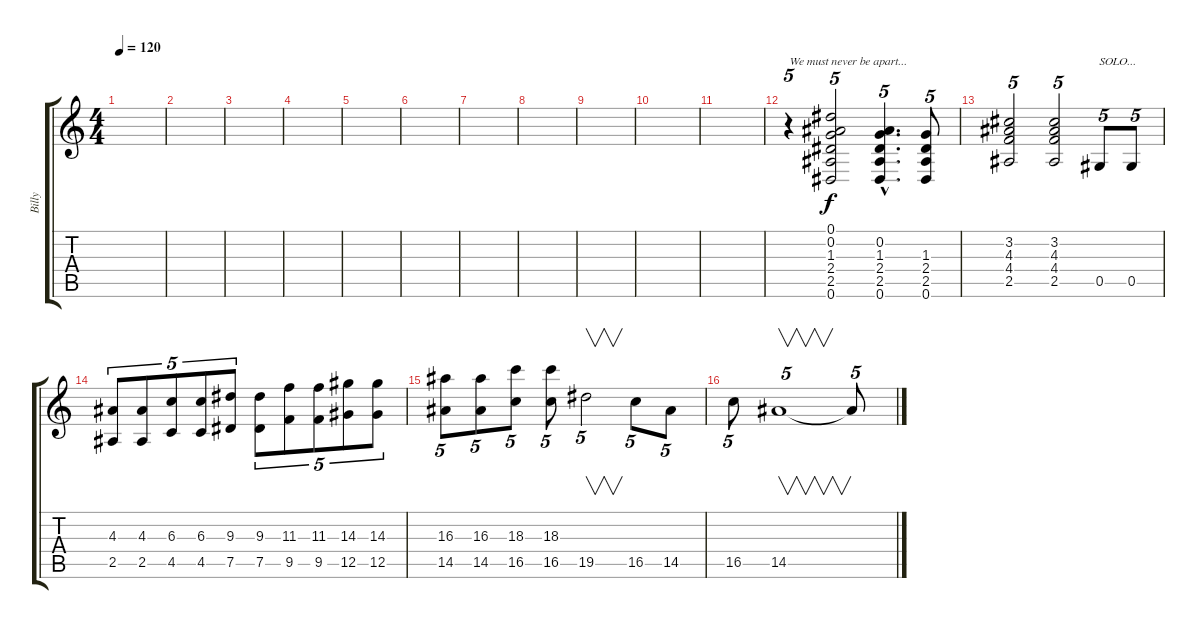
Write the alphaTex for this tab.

\track ("Billy" "Billy") {instrument overdrivenguitar}
\staff {score tabs}
\tuning (Eb4 Bb3 Gb3 Db3 Ab2 Eb2) {hide}
\ts (4 4)
\tempo 120
\clef g2
\ks c
|
|
|
|
|
|
|
|
|
|
|
r.4{tu (5 4) txt "We must never be apart..."} (0.1 0.2 1.3 2.4 2.5 0.6).2{tu (5 4)} (0.2{hac} 1.3{hac} 2.4{hac} 2.5{hac} 0.6{hac}).4{d tu (5 4)} (1.3 2.4 2.5 0.6).8{tu (5 4)} |
(3.2 4.3 4.4 2.5).2{tu (5 4)} (3.2 4.3 4.4 2.5).2{tu (5 4)} 0.5.8{tu (5 4) txt "SOLO..." volume 13} 0.5.8{tu (5 4)} |
(4.3 2.5).8{tu (5 4)} (4.3 2.5).8{tu (5 4)} (6.3 4.5).8{tu (5 4)} (6.3 4.5).8{tu (5 4)} (9.3 7.5).8{tu (5 4)} (9.3 7.5).8{tu (5 4)} (11.3 9.5).8{tu (5 4)} (11.3 9.5).8{tu (5 4)} (14.3 12.5).8{tu (5 4)} (14.3 12.5).8{tu (5 4)} |
(16.3 14.5).8{tu (5 4)} (16.3 14.5).8{tu (5 4)} (18.3 16.5).8{tu (5 4)} (18.3 16.5).8{tu (5 4)} 19.5.2{v tu (5 4)} 16.5.8{tu (5 4)} 14.5.8{tu (5 4)} |
16.5.8{tu (5 4)} 14.5.1{v tu (5 4)} 14.5{t}.8{tu (5 4)}
